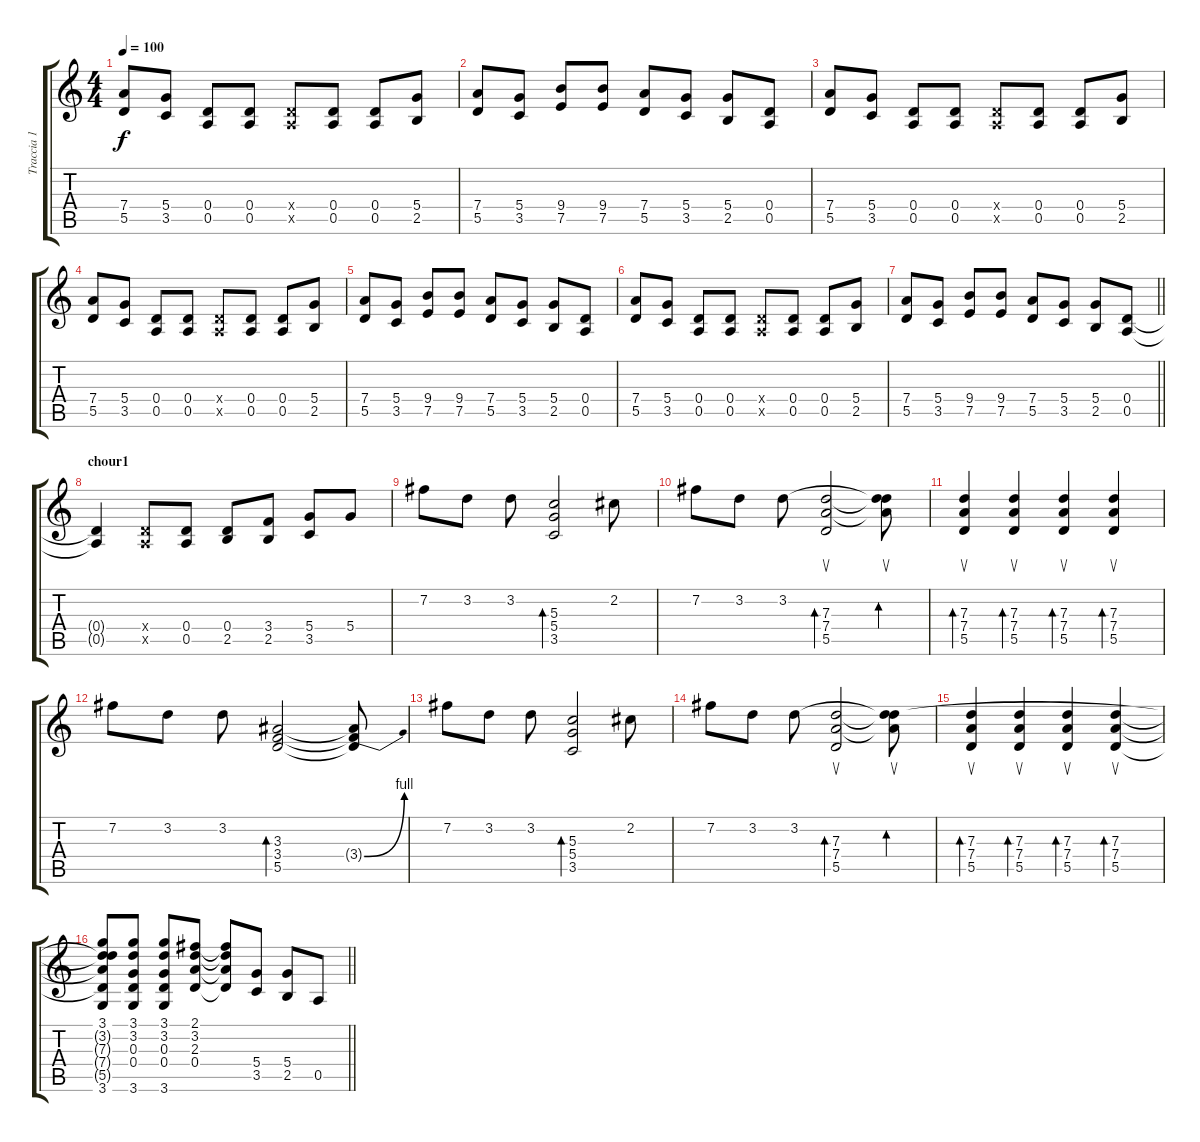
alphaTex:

\track ("Traccia 1" "Traccia 1") {instrument distortionguitar}
\staff {score tabs}
\tuning (E4 B3 G3 D3 A2 E2) {hide}
\ts (4 4)
\tempo 100
\clef g2
\ks c
(7.4 5.5).8{dy f} (5.4 3.5).8 (0.4 0.5).8 (0.4 0.5).8 (0.4{x} 0.5{x}).8 (0.4 0.5).8 (0.4 0.5).8 (5.4 2.5).8 |
(7.4 5.5).8 (5.4 3.5).8 (9.4 7.5).8 (9.4 7.5).8 (7.4 5.5).8 (5.4 3.5).8 (5.4 2.5).8 (0.4 0.5).8 |
(7.4 5.5).8 (5.4 3.5).8 (0.4 0.5).8 (0.4 0.5).8 (0.4{x} 0.5{x}).8 (0.4 0.5).8 (0.4 0.5).8 (5.4 2.5).8 |
(7.4 5.5).8 (5.4 3.5).8 (0.4 0.5).8 (0.4 0.5).8 (0.4{x} 0.5{x}).8 (0.4 0.5).8 (0.4 0.5).8 (5.4 2.5).8 |
(7.4 5.5).8 (5.4 3.5).8 (9.4 7.5).8 (9.4 7.5).8 (7.4 5.5).8 (5.4 3.5).8 (5.4 2.5).8 (0.4 0.5).8 |
(7.4 5.5).8 (5.4 3.5).8 (0.4 0.5).8 (0.4 0.5).8 (0.4{x} 0.5{x}).8 (0.4 0.5).8 (0.4 0.5).8 (5.4 2.5).8 |
\barLineRight lightlight
(7.4 5.5).8 (5.4 3.5).8 (9.4 7.5).8 (9.4 7.5).8 (7.4 5.5).8 (5.4 3.5).8 (5.4 2.5).8 (0.4 0.5).8 |
\section ("" "chour1")
(0.4{t} 0.5{t}).4 (0.4{x} 0.5{x}).8 (0.4 0.5).8 (0.4 2.5).8 (3.4 2.5).8 (5.4 3.5).8 5.4.8 |
7.2.8 3.2.8 3.2.8 (5.3 5.4 3.5).2{bd 120} 2.2.8 |
7.2.8 3.2.8 3.2.8 (7.3 7.4 5.5).2{su bd 60} (3.2{t} 7.3{t} 7.4{t}).8{su bd 60} |
(7.3 7.4 5.5).4{su bd 60} (7.3 7.4 5.5).4{su bd 60} (7.3 7.4 5.5).4{su bd 60} (7.3 7.4 5.5).4{su bd 60} |
7.2.8 3.2.8 3.2.8 (3.3 3.4 5.5).2{bd 120} (3.3{t} 3.4{be (bend 0 0 60 4) t} 5.5{t}).8 |
7.2.8 3.2.8 3.2.8 (5.3 5.4 3.5).2{bd 120} 2.2.8 |
7.2.8 3.2.8 3.2.8 (7.3 7.4 5.5).2{su bd 60} (3.2{t} 7.3{t} 7.4{t}).8{su bd 60} |
(7.3 7.4 5.5).4{su bd 60} (7.3 7.4 5.5).4{su bd 60} (7.3 7.4 5.5).4{su bd 60} (7.3 7.4 5.5).4{su bd 60} |
\barLineRight lightlight
(3.1 3.2{t} 7.3{t} 7.4{t} 5.5{t} 3.6).8 (3.1 3.2 0.3 0.4 3.6).8 (3.1 3.2 0.3 0.4 3.6).8 (2.1 3.2 2.3 0.4).8 (2.1{t} 3.2{t} 2.3{t} 0.4{t}).8 (5.4 3.5).8 (5.4 2.5).8 0.5.8
